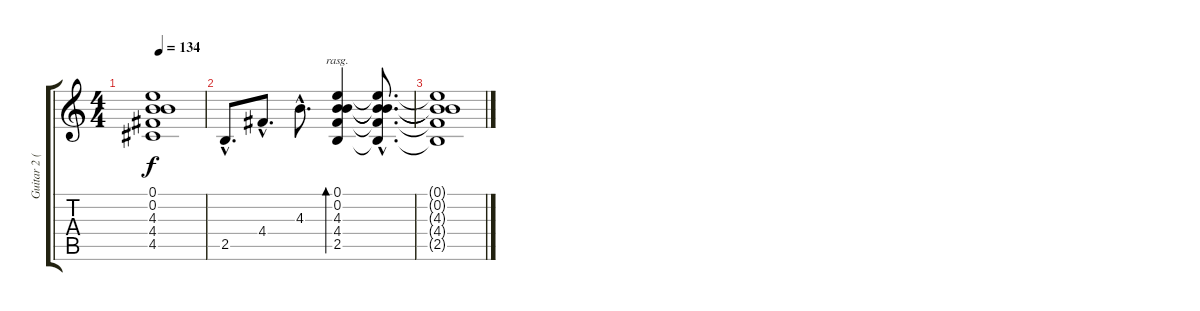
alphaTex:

\track ("Guitar 2 (clean)" "Guitar 2 (") {instrument acousticguitarsteel}
\staff {score tabs}
\tuning (E4 B3 G3 D3 A2 E2) {hide}
\ts (4 4)
\tempo 134
\clef g2
\ks c
(0.1{t} 0.2{t} 4.3{t} 4.4{t} 4.5{t}).1{dy f} |
2.5{hac}.8{d} 4.4{hac}.8{d} 4.3{hac}.8{d} (0.1 0.2 4.3 4.4 2.5).4{bd 480 rasg ii} (0.1{hac t} 0.2{hac t} 4.3{hac t} 4.4{hac t} 2.5{hac t}).8{d} |
(0.1{t} 0.2{t} 4.3{t} 4.4{t} 2.5{t}).1
